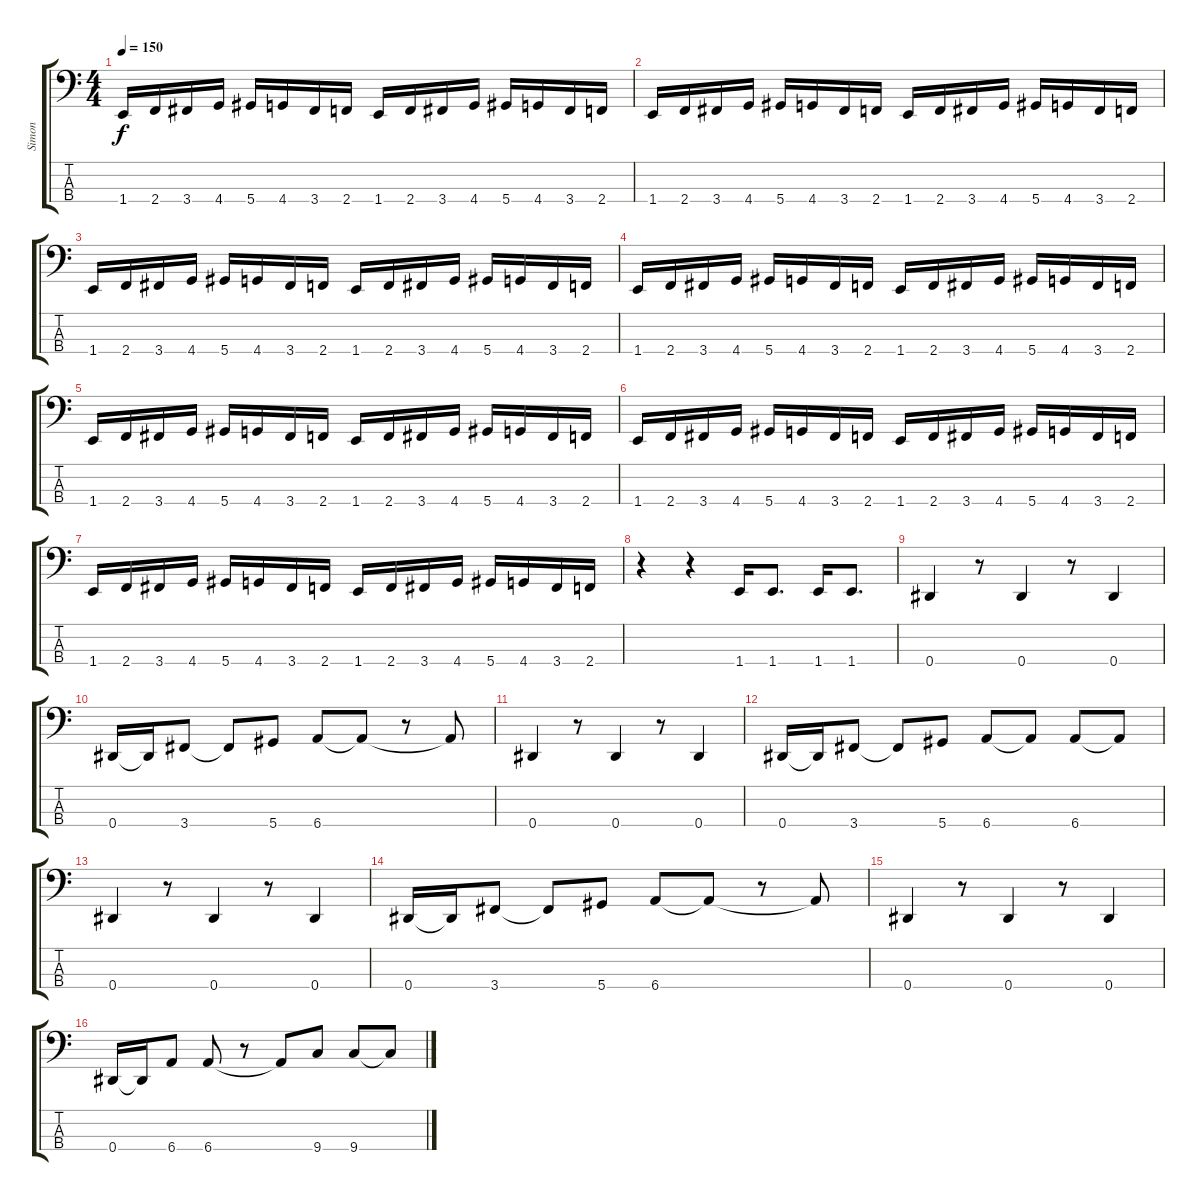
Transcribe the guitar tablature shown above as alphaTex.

\track ("Simon" "Simon") {instrument electricbasspick}
\staff {score tabs}
\tuning (Gb2 Db2 Ab1 Eb1) {hide}
\ts (4 4)
\tempo 150
\clef f4
\ks c
1.4.16{dy f instrument electricbasspick} 2.4.16 3.4.16 4.4.16 5.4.16 4.4.16 3.4.16 2.4.16 1.4.16 2.4.16 3.4.16 4.4.16 5.4.16 4.4.16 3.4.16 2.4.16 |
1.4.16 2.4.16 3.4.16 4.4.16 5.4.16 4.4.16 3.4.16 2.4.16 1.4.16 2.4.16 3.4.16 4.4.16 5.4.16 4.4.16 3.4.16 2.4.16 |
1.4.16 2.4.16 3.4.16 4.4.16 5.4.16 4.4.16 3.4.16 2.4.16 1.4.16 2.4.16 3.4.16 4.4.16 5.4.16 4.4.16 3.4.16 2.4.16 |
1.4.16 2.4.16 3.4.16 4.4.16 5.4.16 4.4.16 3.4.16 2.4.16 1.4.16 2.4.16 3.4.16 4.4.16 5.4.16 4.4.16 3.4.16 2.4.16 |
1.4.16 2.4.16 3.4.16 4.4.16 5.4.16 4.4.16 3.4.16 2.4.16 1.4.16 2.4.16 3.4.16 4.4.16 5.4.16 4.4.16 3.4.16 2.4.16 |
1.4.16 2.4.16 3.4.16 4.4.16 5.4.16 4.4.16 3.4.16 2.4.16 1.4.16 2.4.16 3.4.16 4.4.16 5.4.16 4.4.16 3.4.16 2.4.16 |
1.4.16 2.4.16 3.4.16 4.4.16 5.4.16 4.4.16 3.4.16 2.4.16 1.4.16 2.4.16 3.4.16 4.4.16 5.4.16 4.4.16 3.4.16 2.4.16 |
r.4 r.4 1.4.16 1.4.8{d} 1.4.16 1.4.8{d} |
0.4.4 r.8 0.4.4 r.8 0.4.4 |
0.4.16 0.4{t}.16 3.4.8 3.4{t}.8 5.4.8 6.4.8 6.4{t}.8 r.8 6.4{t}.8 |
0.4.4 r.8 0.4.4 r.8 0.4.4 |
0.4.16 0.4{t}.16 3.4.8 3.4{t}.8 5.4.8 6.4.8 6.4{t}.8 6.4.8 6.4{t}.8 |
0.4.4 r.8 0.4.4 r.8 0.4.4 |
0.4.16 0.4{t}.16 3.4.8 3.4{t}.8 5.4.8 6.4.8 6.4{t}.8 r.8 6.4{t}.8 |
0.4.4 r.8 0.4.4 r.8 0.4.4 |
0.4.16 0.4{t}.16 6.4.8 6.4.8 r.8 6.4{t}.8 9.4.8 9.4.8 9.4{t}.8
